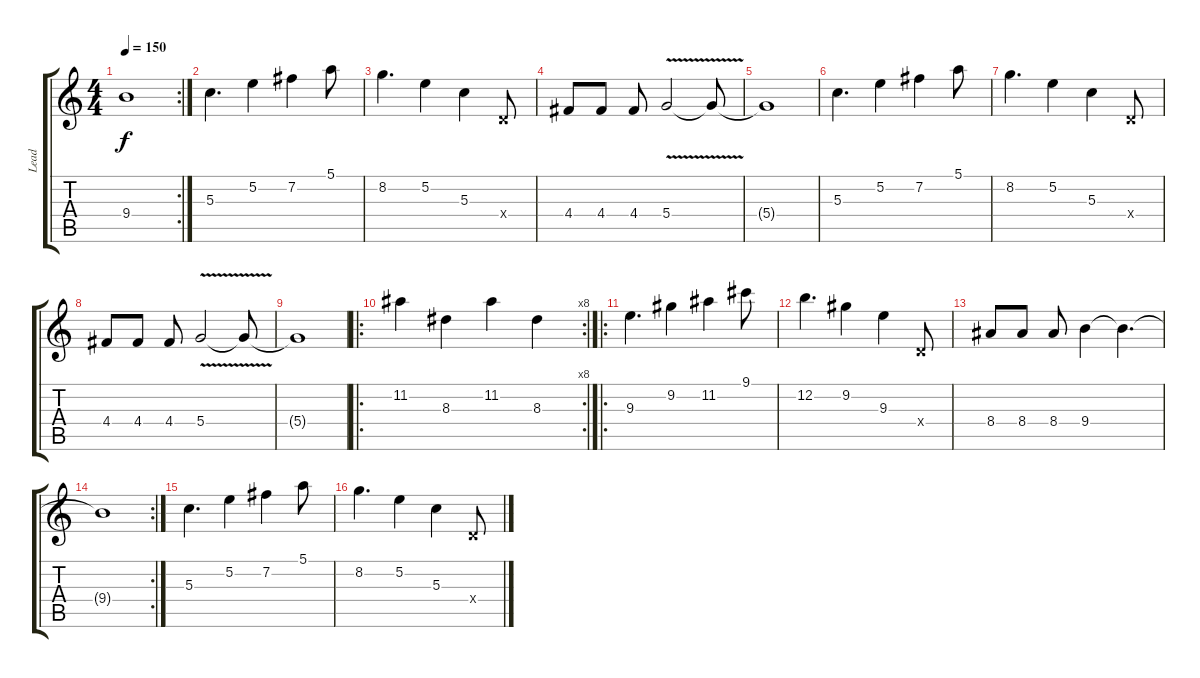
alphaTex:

\track ("Lead" "Lead") {instrument overdrivenguitar}
\staff {score tabs}
\tuning (E4 B3 G3 D3 A2 E2) {hide}
\rc 2
\ts (4 4)
\tempo 150
\clef g2
\ks c
9.4{t}.1{dy f} |
5.3.4{d} 5.2.4 7.2.4 5.1.8 |
8.2.4{d} 5.2.4 5.3.4 0.4{x}.8 |
4.4.8 4.4.8 4.4.8 5.4{v}.2 5.4{t}.8 |
5.4{t}.1 |
5.3.4{d} 5.2.4 7.2.4 5.1.8 |
8.2.4{d} 5.2.4 5.3.4 0.4{x}.8 |
4.4.8 4.4.8 4.4.8 5.4{v}.2 5.4{t}.8 |
5.4{t}.1 |
\ro
\rc 8
11.2.4 8.3.4 11.2.4 8.3.4 |
\ro
9.3.4{d} 9.2.4 11.2.4 9.1.8 |
12.2.4{d} 9.2.4 9.3.4 0.4{x}.8 |
8.4.8 8.4.8 8.4.8 9.4.4 9.4{t}.4{d} |
\rc 2
9.4{t}.1 |
5.3.4{d} 5.2.4 7.2.4 5.1.8 |
8.2.4{d} 5.2.4 5.3.4 0.4{x}.8
